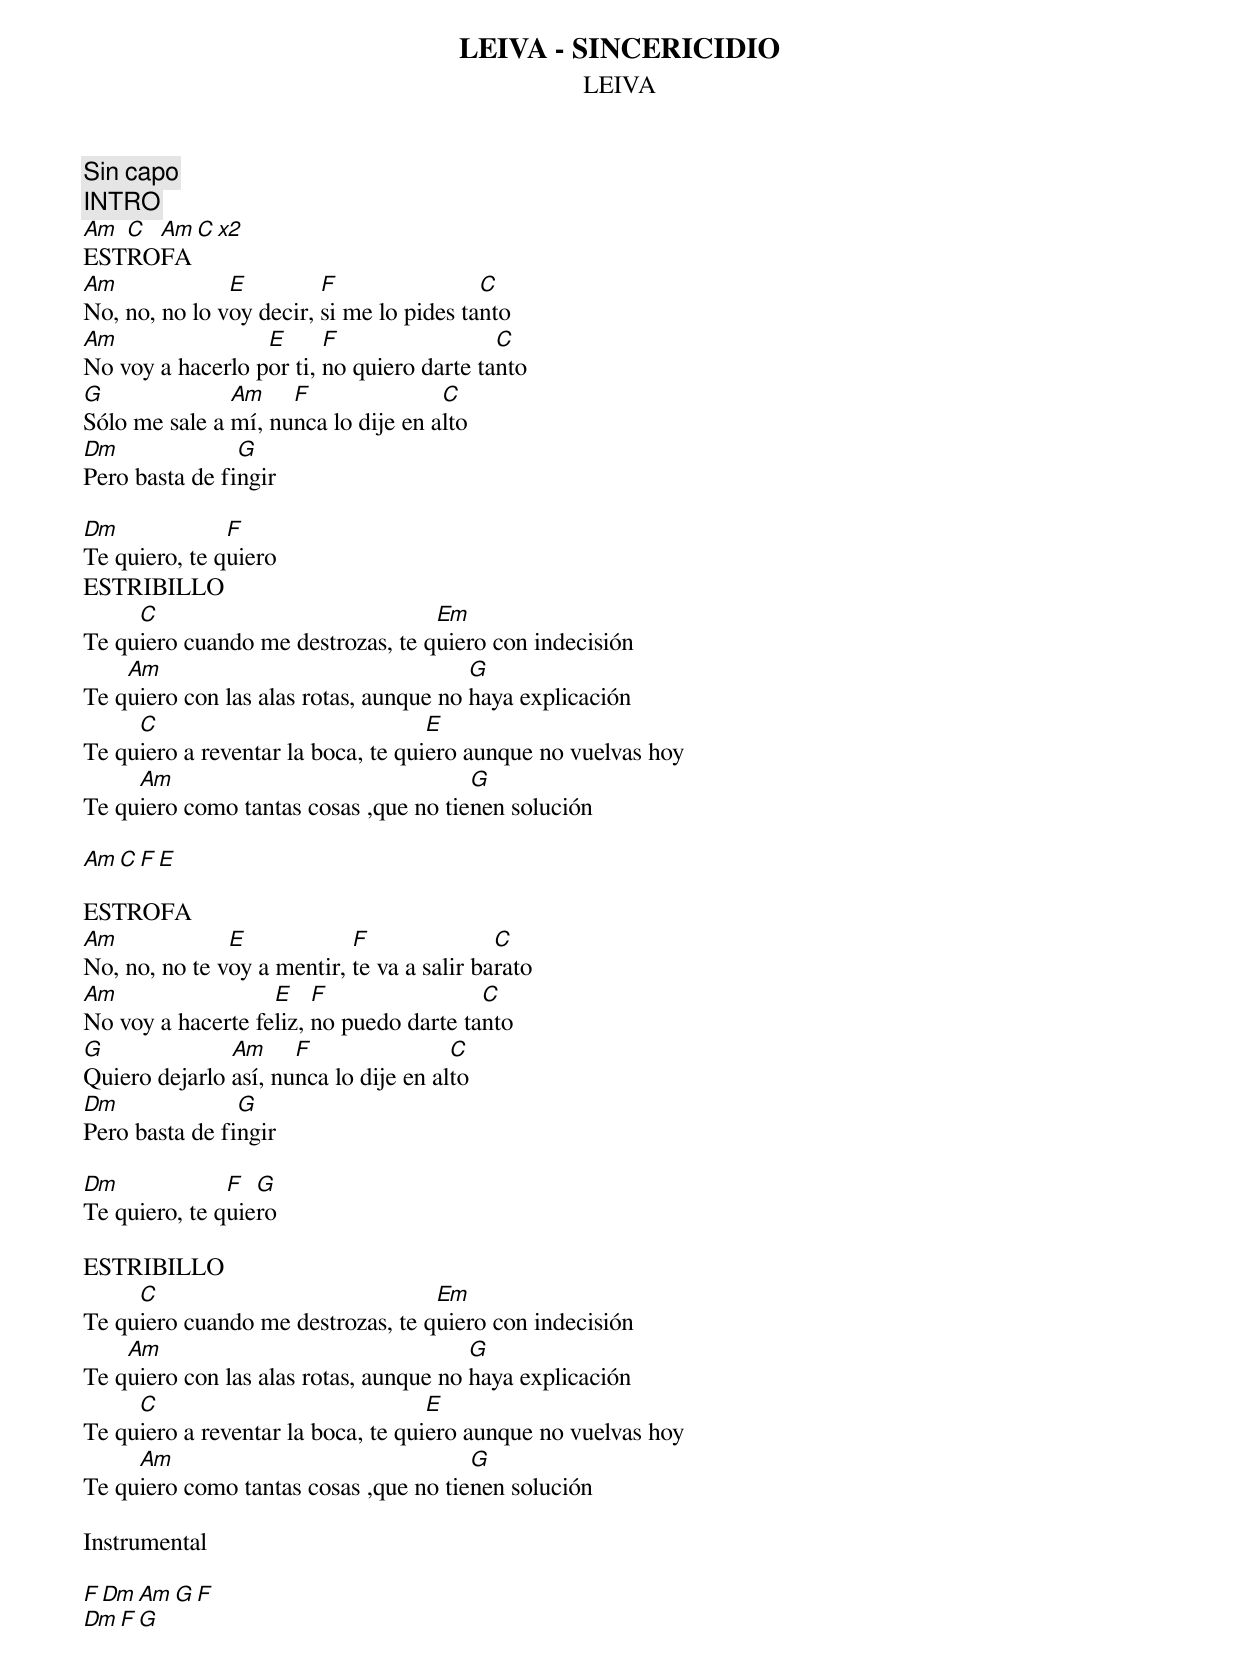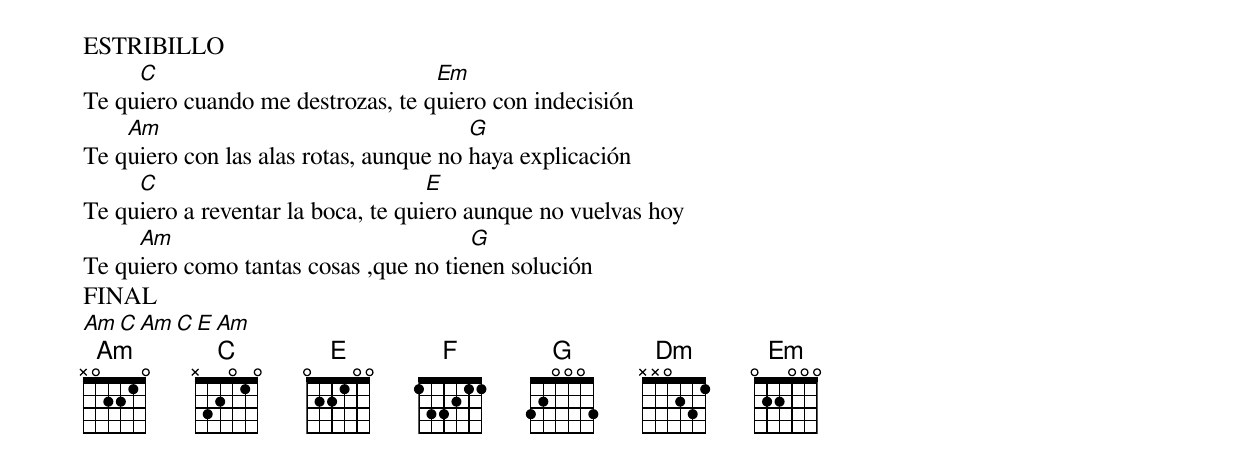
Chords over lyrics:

LEIVA - SINCERICIDIO
LEIVA
Sin capo
INTRO
Am C Am C  x2
ESTROFA
Am             E         F                C
No, no, no lo voy decir, si me lo pides tanto
Am                E      F                 C
No voy a hacerlo por ti, no quiero darte tanto
G              Am    F               C
Sólo me sale a mí, nunca lo dije en alto
Dm              G
Pero basta de fingir

Dm             F
Te quiero, te quiero
ESTRIBILLO
     C                             Em
Te quiero cuando me destrozas, te quiero con indecisión
    Am                                  G
Te quiero con las alas rotas, aunque no haya explicación
     C                              E
Te quiero a reventar la boca, te quiero aunque no vuelvas hoy
     Am                                G
Te quiero como tantas cosas ,que no tienen solución

Am C F E

ESTROFA
Am             E            F               C
No, no, no te voy a mentir, te va a salir barato
Am                 E    F                C
No voy a hacerte feliz, no puedo darte tanto
G              Am     F                C
Quiero dejarlo así, nunca lo dije en alto
Dm              G
Pero basta de fingir

Dm             F  G
Te quiero, te quiero

ESTRIBILLO
     C                             Em
Te quiero cuando me destrozas, te quiero con indecisión
    Am                                  G
Te quiero con las alas rotas, aunque no haya explicación
     C                              E
Te quiero a reventar la boca, te quiero aunque no vuelvas hoy
     Am                                G
Te quiero como tantas cosas ,que no tienen solución

Instrumental

F Dm Am G F
Dm F G

ESTRIBILLO
     C                             Em
Te quiero cuando me destrozas, te quiero con indecisión
    Am                                  G
Te quiero con las alas rotas, aunque no haya explicación
     C                              E
Te quiero a reventar la boca, te quiero aunque no vuelvas hoy
     Am                                G
Te quiero como tantas cosas ,que no tienen solución
FINAL
Am C Am C E Am
